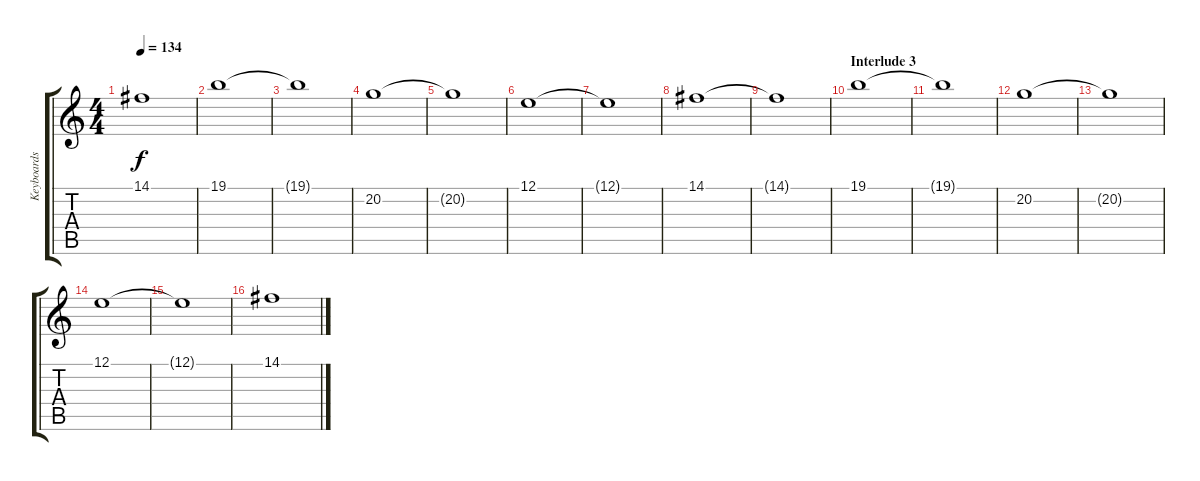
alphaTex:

\track ("Keyboards" "Keyboards") {instrument pad2warm}
\staff {score tabs}
\tuning (E4 B3 G3 D3 A2 E2) {hide}
\ts (4 4)
\tempo 134
\clef g2
\ks c
14.1{t}.1{dy f} |
19.1.1 |
19.1{t}.1 |
20.2.1 |
20.2{t}.1 |
12.1.1 |
12.1{t}.1 |
14.1.1 |
14.1{t}.1 |
\section ("" "Interlude 3")
19.1.1{volume 12} |
19.1{t}.1 |
20.2.1 |
20.2{t}.1 |
12.1.1 |
12.1{t}.1 |
14.1.1
